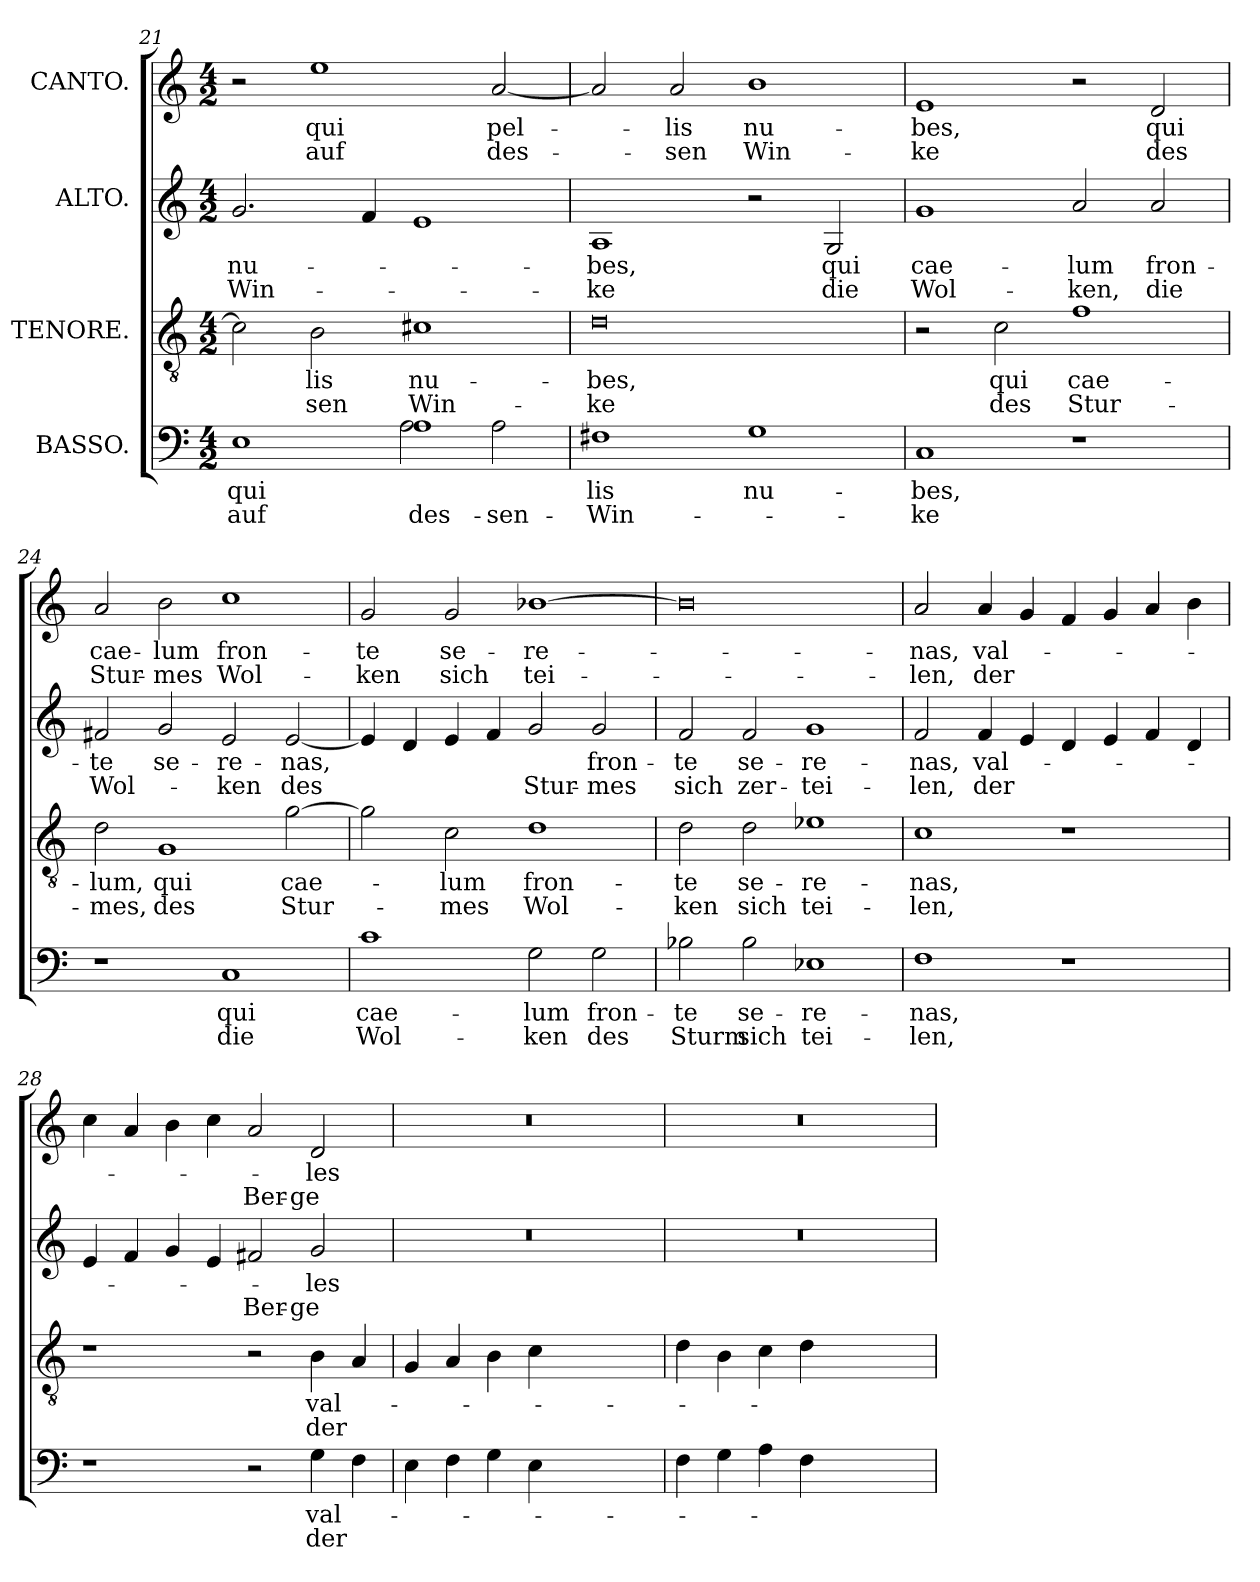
**kern	**text	**text	**kern	**text	**text	**kern	**text	**text	**kern	**text	**text
*part4	*part4	*part4	*part3	*part3	*part3	*part2	*part2	*part2	*part1	*part1	*part1
*staff4	*staff4	*staff4	*staff3	*staff3	*staff3	*staff2	*staff2	*staff2	*staff1	*staff1	*staff1
*I"BASSO.	*	*	*I"TENORE.	*	*	*I"ALTO.	*	*	*I"CANTO.	*	*
*clefF4	*	*	*clefGv2	*	*	*clefG2	*	*	*clefG2	*	*
*	*	*	*ITrd7c12	*	*	*	*	*	*	*	*
*k[]	*	*	*k[]	*	*	*k[]	*	*	*k[]	*	*
*M4/2	*	*	*M4/2	*	*	*M4/2	*	*	*M4/2	*	*
=21	=21	=21	=21	=21	=21	=21	=21	=21	=21	=21	=21
!	!LO:LY:b	!LO:LY:b	!	!	!	!	!LO:LY:b	!LO:LY:b	!	!	!
*^	*	*	*	*	*	*	*	*	*	*	*
1E	1ryy	qui	auf	2C\]	.	.	2.g/	nu-	Win-	2r	.	.
!	!	!	!	!	!LO:LY:b	!LO:LY:b	!	!	!	!	!LO:LY:b	!LO:LY:b
.	.	.	.	2BB\	-lis	-sen	.	.	.	1ee	qui	auf
.	.	.	.	.	.	.	4f/	.	.	.	.	.
!	!	!LO:LY:b	!	!	!	!	!	!	!	!	!	!
!	!	!	!LO:LY:b	!	!LO:LY:b	!LO:LY:b	!	!	!	!	!	!
1A	2A\	.	des-	1C#X	nu-	Win-	1e	.	.	.	.	.
!	!	!	!LO:LY:b	!	!	!	!	!	!	!	!LO:LY:b	!LO:LY:b
.	2A\	.	-sen	.	.	.	.	.	.	[2a/	pel-	des-
=22	=22	=22	=22	=22	=22	=22	=22	=22	=22	=22	=22	=22
!	!	!LO:LY:b	!LO:LY:b	!	!LO:LY:b	!LO:LY:b	!	!LO:LY:b	!LO:LY:b	!	!	!
*v	*v	*	*	*	*	*	*	*	*	*	*	*
1F#X	-lis	Win-	0D	-bes,	-ke	1A	-bes,	-ke	2a/]	.	.
!	!	!	!	!	!	!	!	!	!	!LO:LY:b	!LO:LY:b
.	.	.	.	.	.	.	.	.	2a/	-lis	-sen
!	!LO:LY:b	!	!	!	!	!	!	!	!	!LO:LY:b	!LO:LY:b
1G	nu-	.	.	.	.	2r	.	.	1b	nu-	Win-
!	!	!	!	!	!	!	!LO:LY:b	!LO:LY:b	!	!	!
.	.	.	.	.	.	2G/	qui	die	.	.	.
=23	=23	=23	=23	=23	=23	=23	=23	=23	=23	=23	=23
!	!LO:LY:b	!LO:LY:b	!	!	!	!	!LO:LY:b	!LO:LY:b	!	!LO:LY:b	!LO:LY:b
1C	-bes,	-ke	2r	.	.	1g	cae-	Wol-	1e	-bes,	-ke
!	!	!	!	!LO:LY:b	!LO:LY:b	!	!	!	!	!	!
.	.	.	2C\	qui	des	.	.	.	.	.	.
!	!	!	!	!LO:LY:b	!LO:LY:b	!	!LO:LY:b	!LO:LY:b	!	!	!
1r	.	.	1F	cae-	Stur-	2a/	-lum	-ken,	2r	.	.
!	!	!	!	!	!	!	!LO:LY:b	!LO:LY:b	!	!LO:LY:b	!LO:LY:b
.	.	.	.	.	.	2a/	fron-	die	2d/	qui	des
=24	=24	=24	=24	=24	=24	=24	=24	=24	=24	=24	=24
!	!	!	!	!LO:LY:b	!LO:LY:b	!	!LO:LY:b	!LO:LY:b	!	!LO:LY:b	!LO:LY:b
1r	.	.	2D\	-lum,	-mes,	2f#X/	-te	Wol-	2a/	cae-	Stur-
!	!	!	!	!LO:LY:b	!LO:LY:b	!	!LO:LY:b	!	!	!LO:LY:b	!LO:LY:b
.	.	.	1GG	qui	des	2g/	se-	.	2b\	-lum	-mes
!	!LO:LY:b	!LO:LY:b	!	!	!	!	!LO:LY:b	!LO:LY:b	!	!LO:LY:b	!LO:LY:b
1C	qui	die	.	.	.	2e/	-re-	-ken	1cc	fron-	Wol-
!	!	!	!	!LO:LY:b	!LO:LY:b	!	!LO:LY:b	!LO:LY:b	!	!	!
.	.	.	[2G\	cae-	Stur-	[2e/	-nas,	des	.	.	.
!!LO:LB:g=z
=25	=25	=25	=25	=25	=25	=25	=25	=25	=25	=25	=25
!	!LO:LY:b	!LO:LY:b	!	!	!	!	!	!	!	!LO:LY:b	!LO:LY:b
1c	cae-	Wol-	2G\]	.	.	4e/]	.	.	2g/	-te	-ken
.	.	.	.	.	.	4d/	.	.	.	.	.
!	!	!	!	!LO:LY:b	!LO:LY:b	!	!	!	!	!LO:LY:b	!LO:LY:b
.	.	.	2C\	-lum	-mes	4e/	.	.	2g/	se-	sich
.	.	.	.	.	.	4f/	.	.	.	.	.
!	!LO:LY:b	!LO:LY:b	!	!LO:LY:b	!LO:LY:b	!	!	!LO:LY:b	!	!LO:LY:b	!LO:LY:b
2G\	-lum	-ken	1D	fron-	Wol-	2g/	.	Stur-	[1b-X	-re-	tei-
!	!LO:LY:b	!LO:LY:b	!	!	!	!	!LO:LY:b	!LO:LY:b	!	!	!
2G\	fron-	des	.	.	.	2g/	fron-	-mes	.	.	.
=26	=26	=26	=26	=26	=26	=26	=26	=26	=26	=26	=26
!	!LO:LY:b	!LO:LY:b	!	!LO:LY:b	!LO:LY:b	!	!LO:LY:b	!LO:LY:b	!	!	!
2B-X\	-te	Sturm	2D\	-te	ken	2f/	-te	sich	0b-]	.	.
!	!LO:LY:b	!LO:LY:b	!	!LO:LY:b	!LO:LY:b	!	!LO:LY:b	!LO:LY:b	!	!	!
2B-\	se-	sich	2D\	se-	sich	2f/	se-	zer-	.	.	.
!	!LO:LY:b	!LO:LY:b	!	!LO:LY:b	!LO:LY:b	!	!LO:LY:b	!LO:LY:b	!	!	!
1E-X	-re-	tei-	1E-X	-re-	tei-	1g	-re-	-tei-	.	.	.
=27	=27	=27	=27	=27	=27	=27	=27	=27	=27	=27	=27
!	!LO:LY:b	!LO:LY:b	!	!LO:LY:b	!LO:LY:b	!	!LO:LY:b	!LO:LY:b	!	!LO:LY:b	!LO:LY:b
1F	-nas,	-len,	1C	-nas,	-len,	2f/	-nas,	-len,	2a/	-nas,	len,
!	!	!	!	!	!	!	!LO:LY:b	!LO:LY:b	!	!LO:LY:b	!LO:LY:b
.	.	.	.	.	.	4f/	val-	der	4a/	val-	der
.	.	.	.	.	.	4e/	.	.	4g/	.	.
1r	.	.	1r	.	.	4d/	.	.	4f/	.	.
.	.	.	.	.	.	4e/	.	.	4g/	.	.
.	.	.	.	.	.	4f/	.	.	4a/	.	.
.	.	.	.	.	.	4d/	.	.	4b\	.	.
=28	=28	=28	=28	=28	=28	=28	=28	=28	=28	=28	=28
1r	.	.	1r	.	.	4e/	.	.	4cc\	.	.
.	.	.	.	.	.	4f/	.	.	4a/	.	.
.	.	.	.	.	.	4g/	.	.	4b\	.	.
.	.	.	.	.	.	4e/	.	.	4cc\	.	.
!	!	!	!	!	!	!	!	!LO:LY:b	!	!	!LO:LY:b
2r	.	.	2r	.	.	2f#X/	.	Ber-	2a/	.	Ber-
!	!LO:LY:b	!LO:LY:b	!	!LO:LY:b	!LO:LY:b	!	!LO:LY:b	!LO:LY:b	!	!LO:LY:b	!LO:LY:b
4G\	val-	der	4BB\	val-	der	2g/	-les	-ge	2d/	-les	-ge
4F\	.	.	4AA/	.	.	.	.	.	.	.	.
=29	=29	=29	=29	=29	=29	=29	=29	=29	=29	=29	=29
4E\	.	.	4GG/	.	.	0r	.	.	0r	.	.
4F\	.	.	4AA/	.	.	.	.	.	.	.	.
4G\	.	.	4BB\	.	.	.	.	.	.	.	.
4E\	.	.	4C\	.	.	.	.	.	.	.	.
1ryy	.	.	1ryy	.	.	.	.	.	.	.	.
!!LO:PB:g=z
=29X1	=29X1	=29X1	=29X1	=29X1	=29X1	=29X1	=29X1	=29X1	=29X1	=29X1	=29X1
4F\	.	.	4D\	.	.	0r	.	.	0r	.	.
4G\	.	.	4BB\	.	.	.	.	.	.	.	.
4A\	.	.	4C\	.	.	.	.	.	.	.	.
4F\	.	.	4D\	.	.	.	.	.	.	.	.
1ryy	.	.	1ryy	.	.	.	.	.	.	.	.
=	=	=	=	=	=	=	=	=	=	=	=
*-	*-	*-	*-	*-	*-	*-	*-	*-	*-	*-	*-
